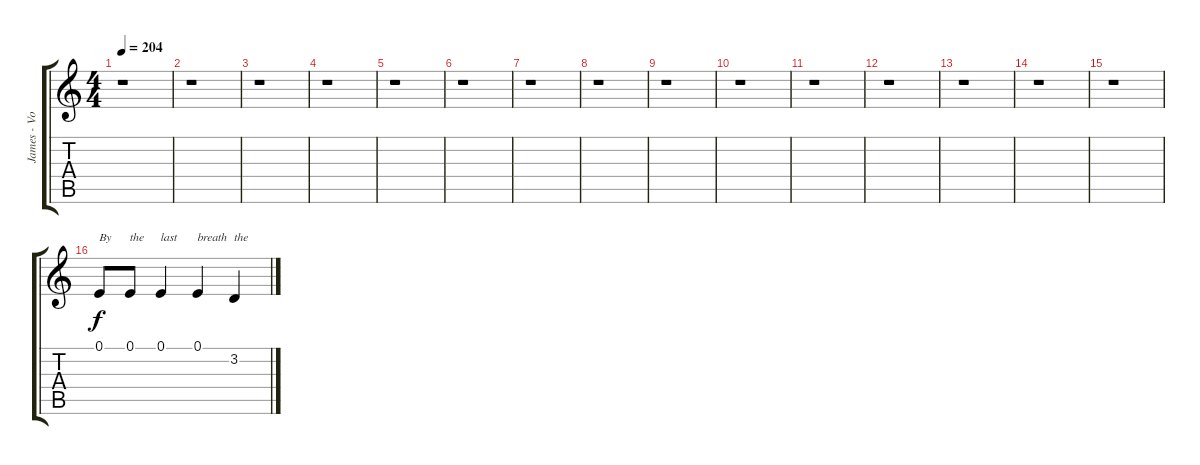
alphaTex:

\track ("James - Voice" "James - Vo") {instrument lead2sawtooth}
\staff {score tabs}
\tuning (E4 B3 G3 D3 A2 E2) {hide}
\ts (4 4)
\tempo 204
\clef g2
\ks c
r.1{dy f instrument lead2sawtooth} |
r.1 |
r.1 |
r.1 |
r.1 |
r.1 |
r.1 |
r.1 |
r.1 |
r.1 |
r.1 |
r.1 |
r.1 |
r.1 |
r.1 |
0.1.8{txt "By"} 0.1.8{txt "the"} 0.1.4{txt "last"} 0.1.4{txt "breath"} 3.2.4{txt "the"}
